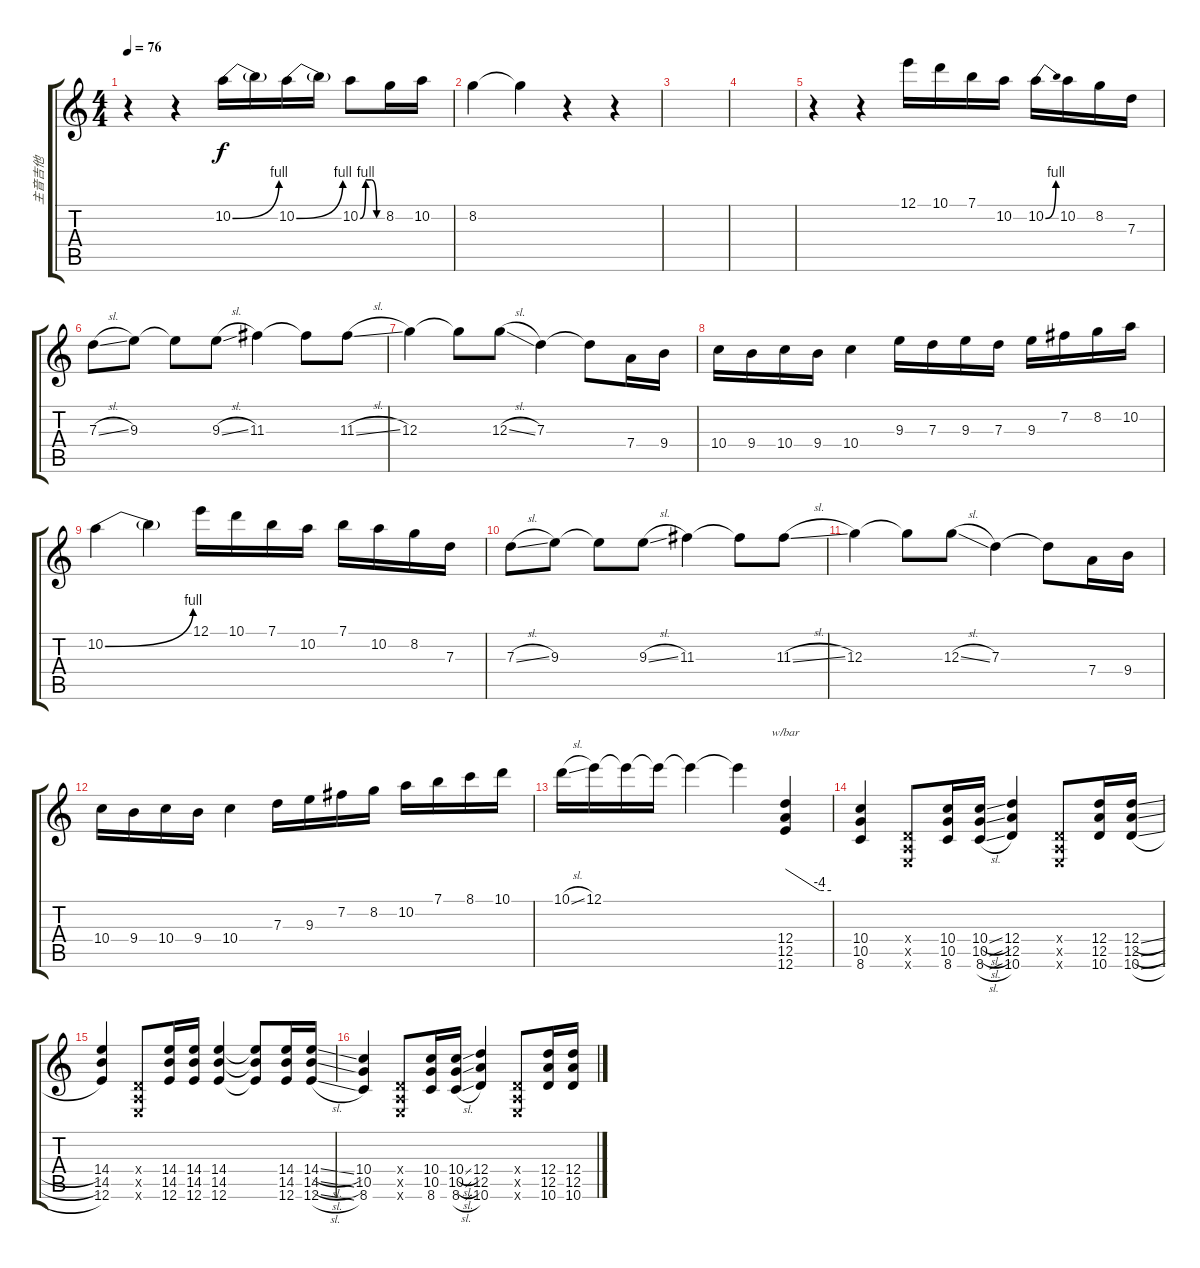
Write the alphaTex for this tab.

\track ("主音吉他" "主音吉他") {instrument overdrivenguitar}
\staff {score tabs}
\tuning (E4 B3 G3 D3 A2 E2) {hide}
\ts (4 4)
\tempo 76
\clef g2
\ks c
r.4{dy f} r.4 10.2{be (bend 0 0 60 4)}.16 10.2{t}.16 10.2{be (bend 0 0 60 4)}.16 10.2{t}.16 10.2{be (custom 0 0 15 4 30 4 45 0 60 0)}.8 8.2.16 10.2.16 |
8.2.4 8.2{t}.4 r.4 r.4 |
|
|
r.4 r.4 12.1.16 10.1.16 7.1.16 10.2.16 10.2{be (bend 0 0 60 4)}.16 10.2.16 8.2.16 7.3.16 |
7.3{sl}.8 9.3.8 9.3{t}.8 9.3{sl}.8 11.3.4 11.3{t}.8 11.3{sl}.8 |
12.3.4 12.3{t}.8 12.3{sl}.8 7.3.4 7.3{t}.8 7.4.16 9.4.16 |
10.4.16 9.4.16 10.4.16 9.4.16 10.4.4 9.3.16 7.3.16 9.3.16 7.3.16 9.3.16 7.2.16 8.2.16 10.2.16 |
10.2{be (bend 0 0 60 4)}.4 10.2{t}.4 12.1.16 10.1.16 7.1.16 10.2.16 7.1.16 10.2.16 8.2.16 7.3.16 |
7.3{sl}.8 9.3.8 9.3{t}.8 9.3{sl}.8 11.3.4 11.3{t}.8 11.3{sl}.8 |
12.3.4 12.3{t}.8 12.3{sl}.8 7.3.4 7.3{t}.8 7.4.16 9.4.16 |
10.4.16 9.4.16 10.4.16 9.4.16 10.4.4 7.3.16 9.3.16 7.2.16 8.2.16 10.2.16 7.1.16 8.1.16 10.1.16 |
10.1{sl}.16 12.1.16 12.1{t}.16 12.1{t}.16 12.1{t}.4 12.1{t}.4 (12.4 12.5 12.6).4{tbe (custom default 0 0 45 -16 60 -16) volume 12 instrument distortionguitar} |
(10.4 10.5 8.6).4 (0.4{x} 0.5{x} 0.6{x}).8 (10.4 10.5 8.6).16 (10.4{sl} 10.5{sl} 8.6{sl}).16 (12.4 12.5 10.6).4 (0.4{x} 0.5{x} 0.6{x}).8 (12.4 12.5 10.6).16 (12.4{sl} 12.5{sl} 10.6{sl}).16 |
(14.4 14.5 12.6).4 (0.4{x} 0.5{x} 0.6{x}).8 (14.4 14.5 12.6).16 (14.4 14.5 12.6).16 (14.4 14.5 12.6).4 (14.4{t} 14.5{t} 12.6{t}).8 (14.4 14.5 12.6).16 (14.4{sl} 14.5{sl} 12.6{sl}).16 |
(10.4 10.5 8.6).4 (0.4{x} 0.5{x} 0.6{x}).8 (10.4 10.5 8.6).16 (10.4{sl} 10.5{sl} 8.6{sl}).16 (12.4 12.5 10.6).4 (0.4{x} 0.5{x} 0.6{x}).8 (12.4 12.5 10.6).16 (12.4{sl} 12.5{sl} 10.6{sl}).16
